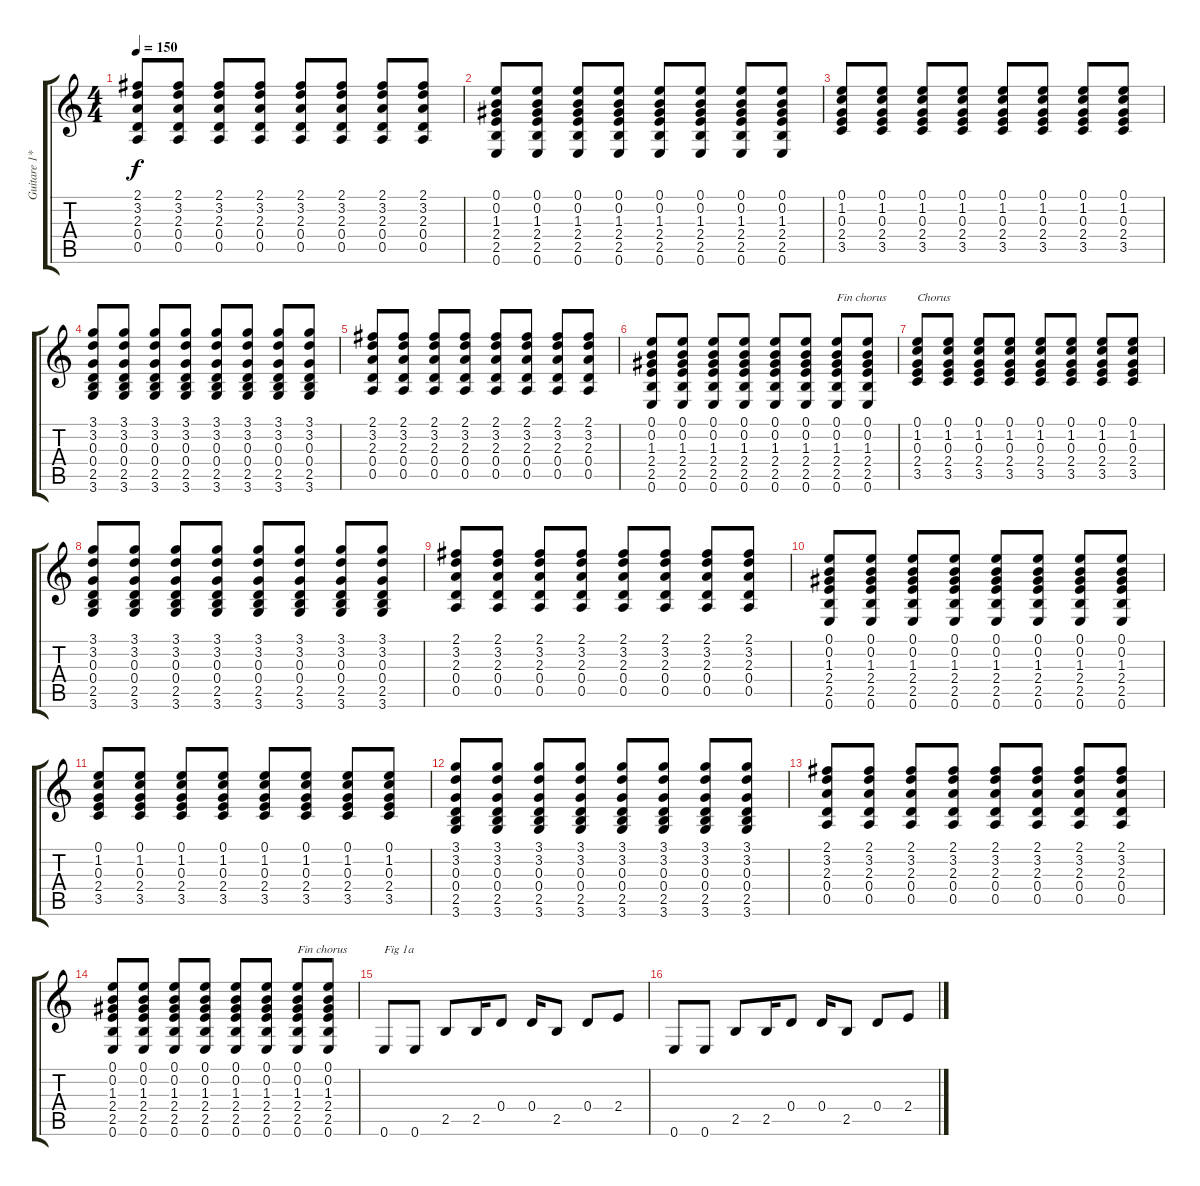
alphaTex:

\track ("Guitare 1*" "Guitare 1*") {instrument distortionguitar}
\staff {score tabs}
\tuning (E4 B3 G3 D3 A2 E2) {hide}
\ts (4 4)
\tempo 150
\clef g2
\ks c
(2.1 3.2 2.3 0.4 0.5).8{dy f} (2.1 3.2 2.3 0.4 0.5).8 (2.1 3.2 2.3 0.4 0.5).8 (2.1 3.2 2.3 0.4 0.5).8 (2.1 3.2 2.3 0.4 0.5).8 (2.1 3.2 2.3 0.4 0.5).8 (2.1 3.2 2.3 0.4 0.5).8 (2.1 3.2 2.3 0.4 0.5).8 |
(0.1 0.2 1.3 2.4 2.5 0.6).8 (0.1 0.2 1.3 2.4 2.5 0.6).8 (0.1 0.2 1.3 2.4 2.5 0.6).8 (0.1 0.2 1.3 2.4 2.5 0.6).8 (0.1 0.2 1.3 2.4 2.5 0.6).8 (0.1 0.2 1.3 2.4 2.5 0.6).8 (0.1 0.2 1.3 2.4 2.5 0.6).8 (0.1 0.2 1.3 2.4 2.5 0.6).8 |
(0.1 1.2 0.3 2.4 3.5).8 (0.1 1.2 0.3 2.4 3.5).8 (0.1 1.2 0.3 2.4 3.5).8 (0.1 1.2 0.3 2.4 3.5).8 (0.1 1.2 0.3 2.4 3.5).8 (0.1 1.2 0.3 2.4 3.5).8 (0.1 1.2 0.3 2.4 3.5).8 (0.1 1.2 0.3 2.4 3.5).8 |
(3.1 3.2 0.3 0.4 2.5 3.6).8 (3.1 3.2 0.3 0.4 2.5 3.6).8 (3.1 3.2 0.3 0.4 2.5 3.6).8 (3.1 3.2 0.3 0.4 2.5 3.6).8 (3.1 3.2 0.3 0.4 2.5 3.6).8 (3.1 3.2 0.3 0.4 2.5 3.6).8 (3.1 3.2 0.3 0.4 2.5 3.6).8 (3.1 3.2 0.3 0.4 2.5 3.6).8 |
(2.1 3.2 2.3 0.4 0.5).8 (2.1 3.2 2.3 0.4 0.5).8 (2.1 3.2 2.3 0.4 0.5).8 (2.1 3.2 2.3 0.4 0.5).8 (2.1 3.2 2.3 0.4 0.5).8 (2.1 3.2 2.3 0.4 0.5).8 (2.1 3.2 2.3 0.4 0.5).8 (2.1 3.2 2.3 0.4 0.5).8 |
(0.1 0.2 1.3 2.4 2.5 0.6).8 (0.1 0.2 1.3 2.4 2.5 0.6).8 (0.1 0.2 1.3 2.4 2.5 0.6).8 (0.1 0.2 1.3 2.4 2.5 0.6).8 (0.1 0.2 1.3 2.4 2.5 0.6).8 (0.1 0.2 1.3 2.4 2.5 0.6).8 (0.1 0.2 1.3 2.4 2.5 0.6).8{txt "Fin chorus"} (0.1 0.2 1.3 2.4 2.5 0.6).8 |
(0.1 1.2 0.3 2.4 3.5).8{txt "Chorus"} (0.1 1.2 0.3 2.4 3.5).8 (0.1 1.2 0.3 2.4 3.5).8 (0.1 1.2 0.3 2.4 3.5).8 (0.1 1.2 0.3 2.4 3.5).8 (0.1 1.2 0.3 2.4 3.5).8 (0.1 1.2 0.3 2.4 3.5).8 (0.1 1.2 0.3 2.4 3.5).8 |
(3.1 3.2 0.3 0.4 2.5 3.6).8 (3.1 3.2 0.3 0.4 2.5 3.6).8 (3.1 3.2 0.3 0.4 2.5 3.6).8 (3.1 3.2 0.3 0.4 2.5 3.6).8 (3.1 3.2 0.3 0.4 2.5 3.6).8 (3.1 3.2 0.3 0.4 2.5 3.6).8 (3.1 3.2 0.3 0.4 2.5 3.6).8 (3.1 3.2 0.3 0.4 2.5 3.6).8 |
(2.1 3.2 2.3 0.4 0.5).8 (2.1 3.2 2.3 0.4 0.5).8 (2.1 3.2 2.3 0.4 0.5).8 (2.1 3.2 2.3 0.4 0.5).8 (2.1 3.2 2.3 0.4 0.5).8 (2.1 3.2 2.3 0.4 0.5).8 (2.1 3.2 2.3 0.4 0.5).8 (2.1 3.2 2.3 0.4 0.5).8 |
(0.1 0.2 1.3 2.4 2.5 0.6).8 (0.1 0.2 1.3 2.4 2.5 0.6).8 (0.1 0.2 1.3 2.4 2.5 0.6).8 (0.1 0.2 1.3 2.4 2.5 0.6).8 (0.1 0.2 1.3 2.4 2.5 0.6).8 (0.1 0.2 1.3 2.4 2.5 0.6).8 (0.1 0.2 1.3 2.4 2.5 0.6).8 (0.1 0.2 1.3 2.4 2.5 0.6).8 |
(0.1 1.2 0.3 2.4 3.5).8 (0.1 1.2 0.3 2.4 3.5).8 (0.1 1.2 0.3 2.4 3.5).8 (0.1 1.2 0.3 2.4 3.5).8 (0.1 1.2 0.3 2.4 3.5).8 (0.1 1.2 0.3 2.4 3.5).8 (0.1 1.2 0.3 2.4 3.5).8 (0.1 1.2 0.3 2.4 3.5).8 |
(3.1 3.2 0.3 0.4 2.5 3.6).8 (3.1 3.2 0.3 0.4 2.5 3.6).8 (3.1 3.2 0.3 0.4 2.5 3.6).8 (3.1 3.2 0.3 0.4 2.5 3.6).8 (3.1 3.2 0.3 0.4 2.5 3.6).8 (3.1 3.2 0.3 0.4 2.5 3.6).8 (3.1 3.2 0.3 0.4 2.5 3.6).8 (3.1 3.2 0.3 0.4 2.5 3.6).8 |
(2.1 3.2 2.3 0.4 0.5).8 (2.1 3.2 2.3 0.4 0.5).8 (2.1 3.2 2.3 0.4 0.5).8 (2.1 3.2 2.3 0.4 0.5).8 (2.1 3.2 2.3 0.4 0.5).8 (2.1 3.2 2.3 0.4 0.5).8 (2.1 3.2 2.3 0.4 0.5).8 (2.1 3.2 2.3 0.4 0.5).8 |
(0.1 0.2 1.3 2.4 2.5 0.6).8 (0.1 0.2 1.3 2.4 2.5 0.6).8 (0.1 0.2 1.3 2.4 2.5 0.6).8 (0.1 0.2 1.3 2.4 2.5 0.6).8 (0.1 0.2 1.3 2.4 2.5 0.6).8 (0.1 0.2 1.3 2.4 2.5 0.6).8 (0.1 0.2 1.3 2.4 2.5 0.6).8{txt "Fin chorus"} (0.1 0.2 1.3 2.4 2.5 0.6).8 |
0.6.8{txt "Fig 1a" volume 13} 0.6.8 2.5.8 2.5.16 0.4.8 0.4.16 2.5.8 0.4.8 2.4.8 |
0.6.8 0.6.8 2.5.8 2.5.16 0.4.8 0.4.16 2.5.8 0.4.8 2.4.8
